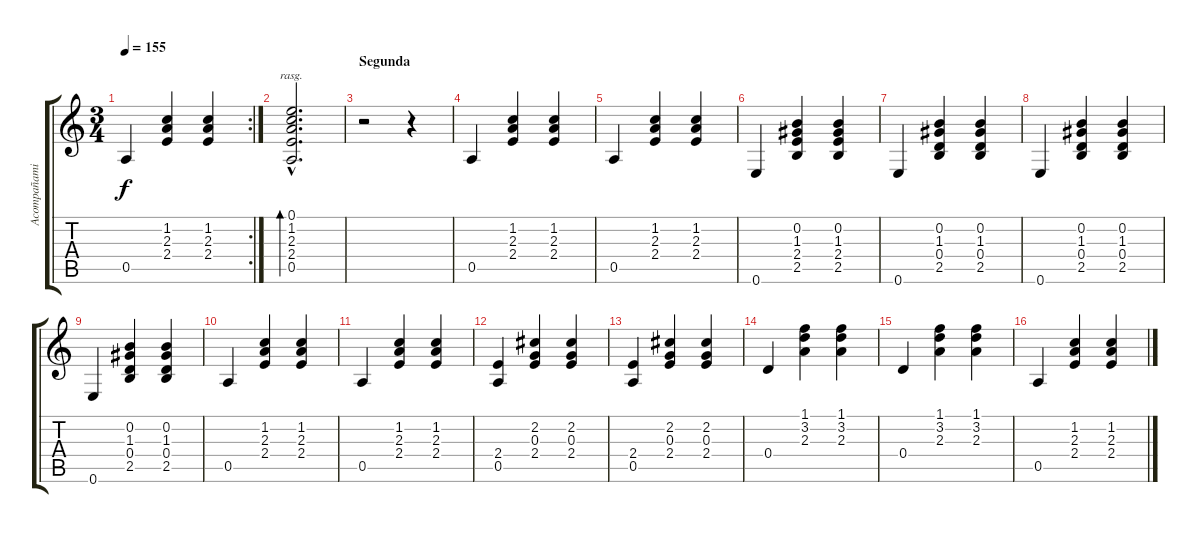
\track ("Acompañamiento" "Acompañami") {instrument acousticguitarsteel}
\staff {score tabs}
\tuning (E4 B3 G3 D3 A2 E2) {hide}
\rc 2
\ts (3 4)
\tempo 155
\clef g2
\ks c
0.5.4{dy f} (1.2 2.3 2.4).4 (1.2 2.3 2.4).4 |
(0.1{hac} 1.2{hac} 2.3{hac} 2.4{hac} 0.5{hac}).2{d bd 120 rasg ii} |
\section ("" "Segunda")
r.2 r.4 |
0.5.4 (1.2 2.3 2.4).4 (1.2 2.3 2.4).4 |
0.5.4 (1.2 2.3 2.4).4 (1.2 2.3 2.4).4 |
0.6.4 (0.2 1.3 2.4 2.5).4 (0.2 1.3 2.4 2.5).4 |
0.6.4 (0.2 1.3 0.4 2.5).4 (0.2 1.3 0.4 2.5).4 |
0.6.4 (0.2 1.3 0.4 2.5).4 (0.2 1.3 0.4 2.5).4 |
0.6.4 (0.2 1.3 0.4 2.5).4 (0.2 1.3 0.4 2.5).4 |
0.5.4 (1.2 2.3 2.4).4 (1.2 2.3 2.4).4 |
0.5.4 (1.2 2.3 2.4).4 (1.2 2.3 2.4).4 |
(2.4 0.5).4 (2.2 0.3 2.4).4 (2.2 0.3 2.4).4 |
(2.4 0.5).4 (2.2 0.3 2.4).4 (2.2 0.3 2.4).4 |
0.4.4 (1.1 3.2 2.3).4 (1.1 3.2 2.3).4 |
0.4.4 (1.1 3.2 2.3).4 (1.1 3.2 2.3).4 |
0.5.4 (1.2 2.3 2.4).4 (1.2 2.3 2.4).4
